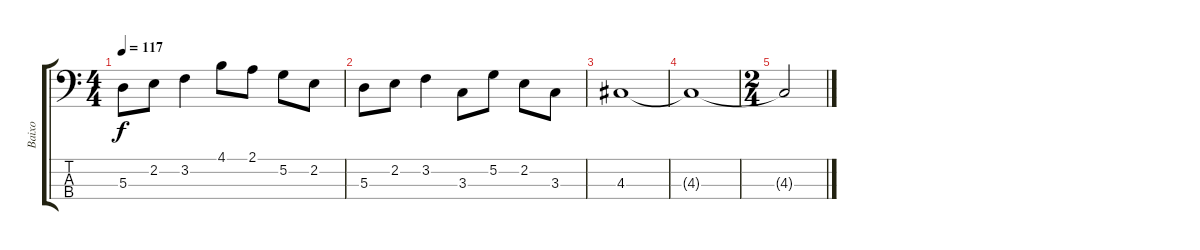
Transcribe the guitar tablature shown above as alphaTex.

\track ("Baixo" "Baixo") {instrument electricbassfinger}
\staff {score tabs}
\tuning (G2 D2 A1 E1) {hide}
\ts (4 4)
\tempo 117
\clef f4
\ks c
5.3.8{dy f} 2.2.8 3.2.4 4.1.8 2.1.8 5.2.8 2.2.8 |
5.3.8 2.2.8 3.2.4 3.3.8 5.2.8 2.2.8 3.3.8 |
4.3.1 |
4.3{t}.1 |
\ts (2 4)
4.3{t}.2
